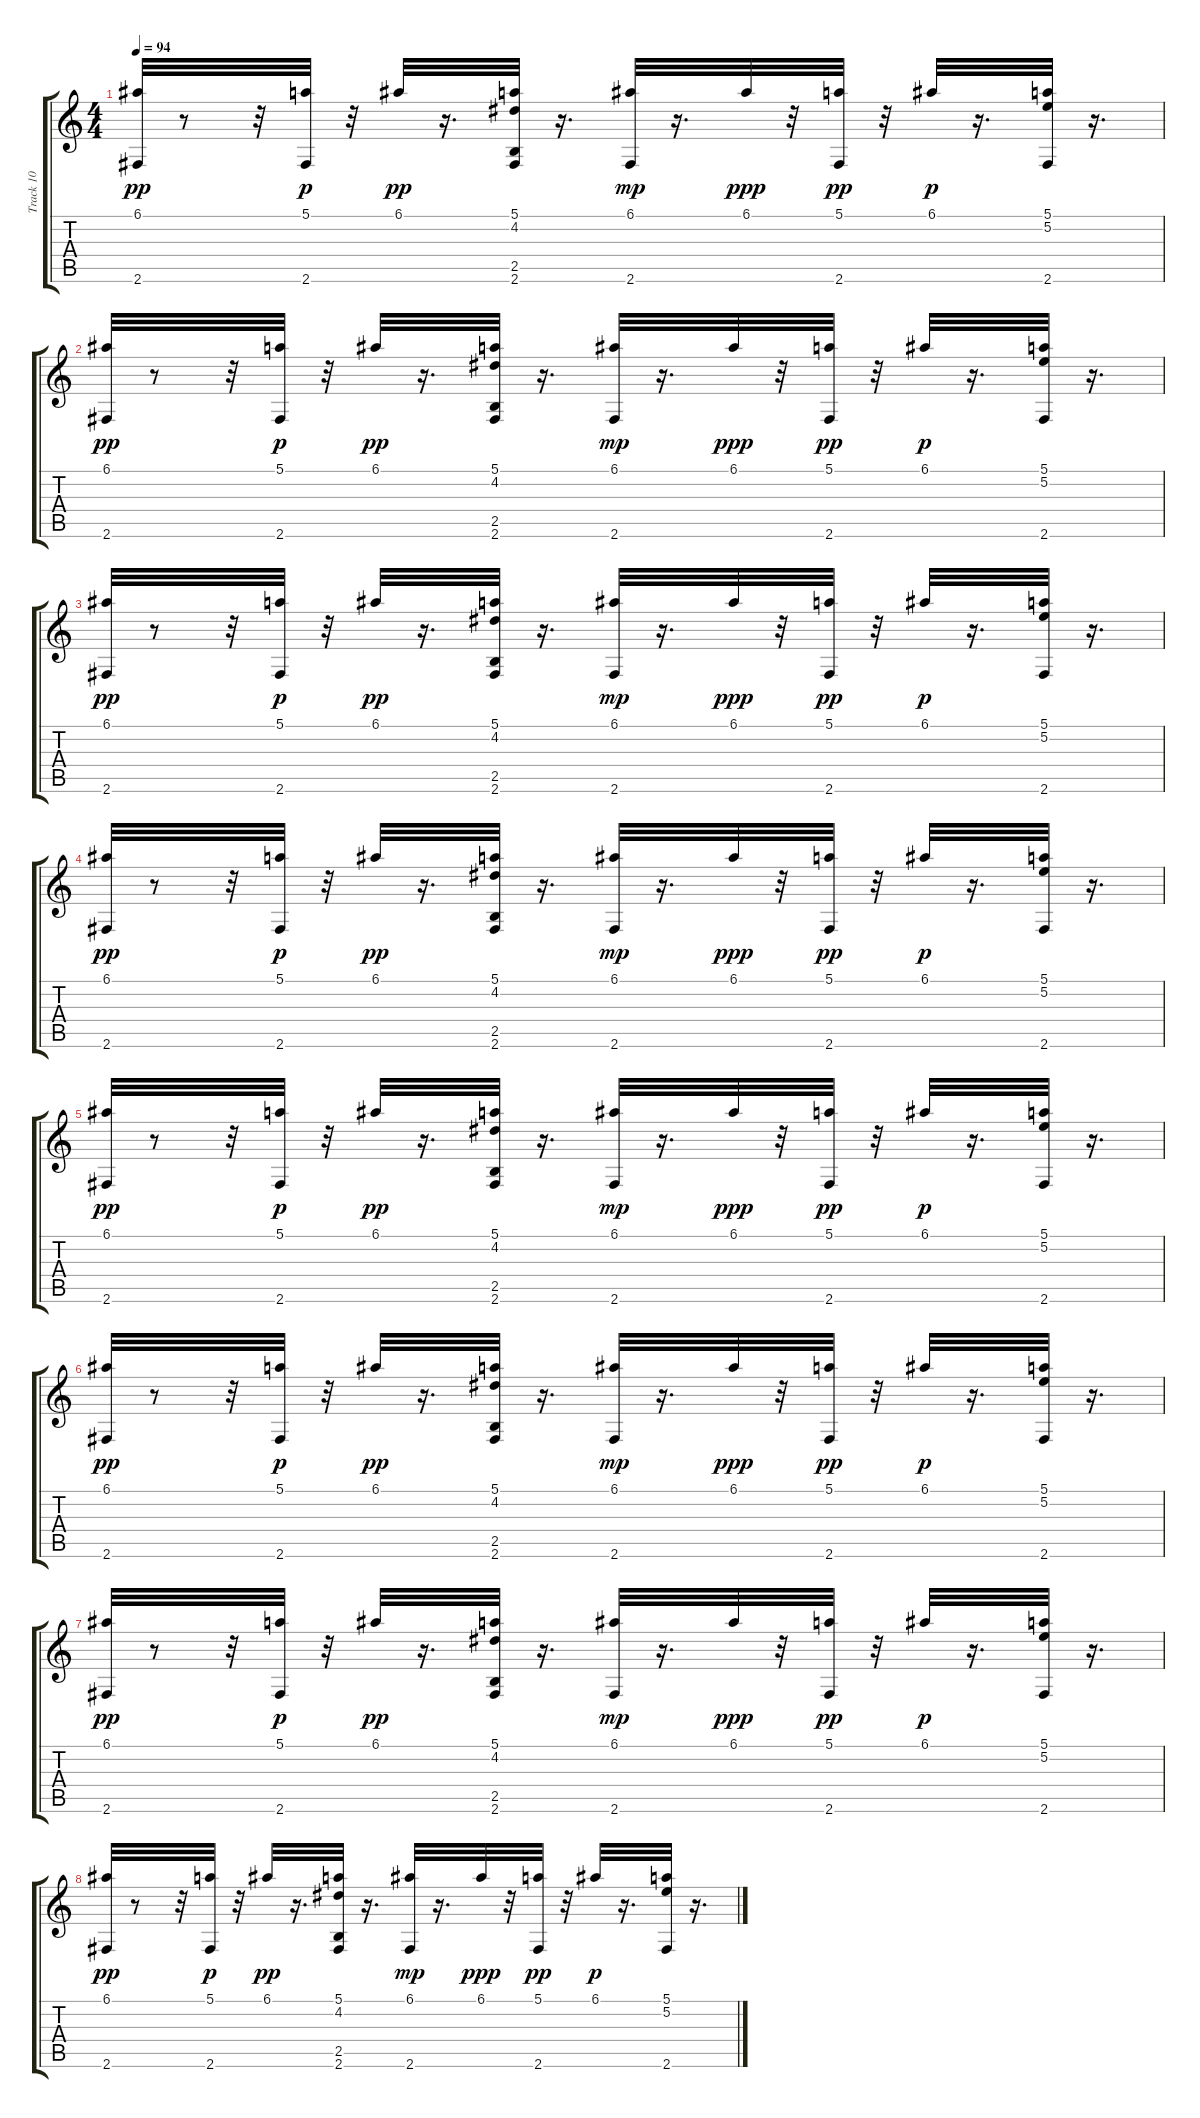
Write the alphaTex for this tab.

\track ("Track 10" "Track 10") {instrument acousticguitarsteel}
\staff {score tabs}
\tuning (E4 B3 G3 D3 A2 E2) {hide}
\ts (4 4)
\tempo 94
\clef g2
\ks c
(6.1 2.6).32{dy pp} r.8 r.32 (5.1 2.6).32{dy p} r.32 6.1.32{dy pp} r.16{d} (5.1 4.2 2.5 2.6).32 r.16{d} (6.1 2.6).32{dy mp} r.16{d} 6.1.32{dy ppp} r.32 (5.1 2.6).32{dy pp} r.32 6.1.32{dy p} r.16{d} (5.1 5.2 2.6).32 r.16{d} |
(6.1 2.6).32{dy pp} r.8 r.32 (5.1 2.6).32{dy p} r.32 6.1.32{dy pp} r.16{d} (5.1 4.2 2.5 2.6).32 r.16{d} (6.1 2.6).32{dy mp} r.16{d} 6.1.32{dy ppp} r.32 (5.1 2.6).32{dy pp} r.32 6.1.32{dy p} r.16{d} (5.1 5.2 2.6).32 r.16{d} |
(6.1 2.6).32{dy pp} r.8 r.32 (5.1 2.6).32{dy p} r.32 6.1.32{dy pp} r.16{d} (5.1 4.2 2.5 2.6).32 r.16{d} (6.1 2.6).32{dy mp} r.16{d} 6.1.32{dy ppp} r.32 (5.1 2.6).32{dy pp} r.32 6.1.32{dy p} r.16{d} (5.1 5.2 2.6).32 r.16{d} |
(6.1 2.6).32{dy pp} r.8 r.32 (5.1 2.6).32{dy p} r.32 6.1.32{dy pp} r.16{d} (5.1 4.2 2.5 2.6).32 r.16{d} (6.1 2.6).32{dy mp} r.16{d} 6.1.32{dy ppp} r.32 (5.1 2.6).32{dy pp} r.32 6.1.32{dy p} r.16{d} (5.1 5.2 2.6).32 r.16{d} |
(6.1 2.6).32{dy pp} r.8 r.32 (5.1 2.6).32{dy p} r.32 6.1.32{dy pp} r.16{d} (5.1 4.2 2.5 2.6).32 r.16{d} (6.1 2.6).32{dy mp} r.16{d} 6.1.32{dy ppp} r.32 (5.1 2.6).32{dy pp} r.32 6.1.32{dy p} r.16{d} (5.1 5.2 2.6).32 r.16{d} |
(6.1 2.6).32{dy pp} r.8 r.32 (5.1 2.6).32{dy p} r.32 6.1.32{dy pp} r.16{d} (5.1 4.2 2.5 2.6).32 r.16{d} (6.1 2.6).32{dy mp} r.16{d} 6.1.32{dy ppp} r.32 (5.1 2.6).32{dy pp} r.32 6.1.32{dy p} r.16{d} (5.1 5.2 2.6).32 r.16{d} |
(6.1 2.6).32{dy pp} r.8 r.32 (5.1 2.6).32{dy p} r.32 6.1.32{dy pp} r.16{d} (5.1 4.2 2.5 2.6).32 r.16{d} (6.1 2.6).32{dy mp} r.16{d} 6.1.32{dy ppp} r.32 (5.1 2.6).32{dy pp} r.32 6.1.32{dy p} r.16{d} (5.1 5.2 2.6).32 r.16{d} |
(6.1 2.6).32{dy pp} r.8 r.32 (5.1 2.6).32{dy p} r.32 6.1.32{dy pp} r.16{d} (5.1 4.2 2.5 2.6).32 r.16{d} (6.1 2.6).32{dy mp} r.16{d} 6.1.32{dy ppp} r.32 (5.1 2.6).32{dy pp} r.32 6.1.32{dy p} r.16{d} (5.1 5.2 2.6).32 r.16{d}
